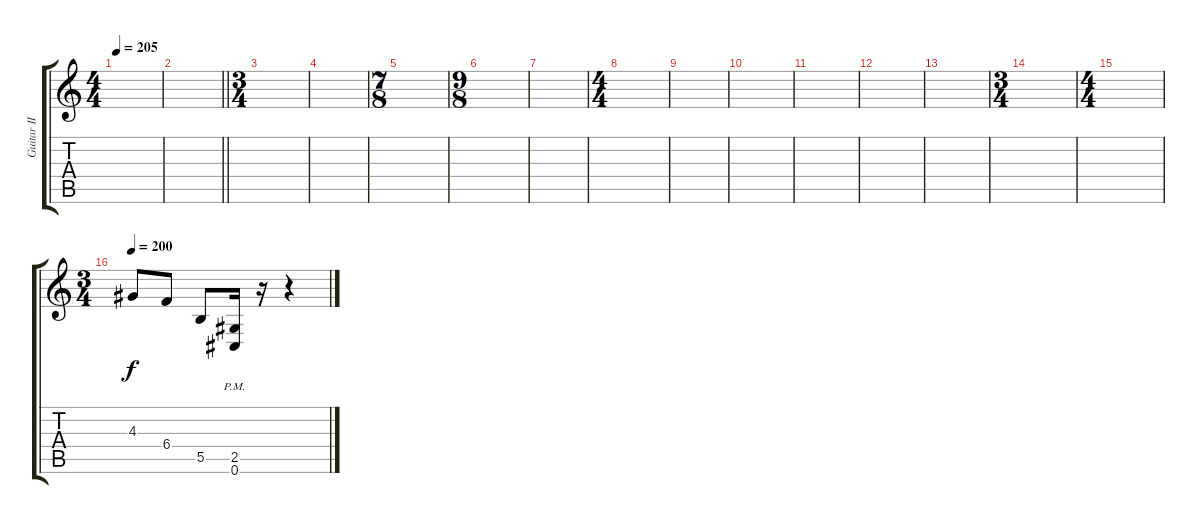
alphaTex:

\track ("Guitar II" "Guitar II") {instrument distortionguitar}
\staff {score tabs}
\tuning (Db4 Ab3 E3 B2 Gb2 Db2) {hide}
\ts (4 4)
\tempo 205
\clef g2
\ks c
|
\barLineRight lightlight
|
\ts (3 4)
|
|
\ts (7 8)
|
\ts (9 8)
|
|
\ts (4 4)
|
|
|
|
|
|
\ts (3 4)
|
\ts (4 4)
|
\ts (3 4)
\tempo 200
4.3.8{dy f} 6.4.8 5.5.8 (2.5{pm} 0.6{pm}).16 r.16 r.4
